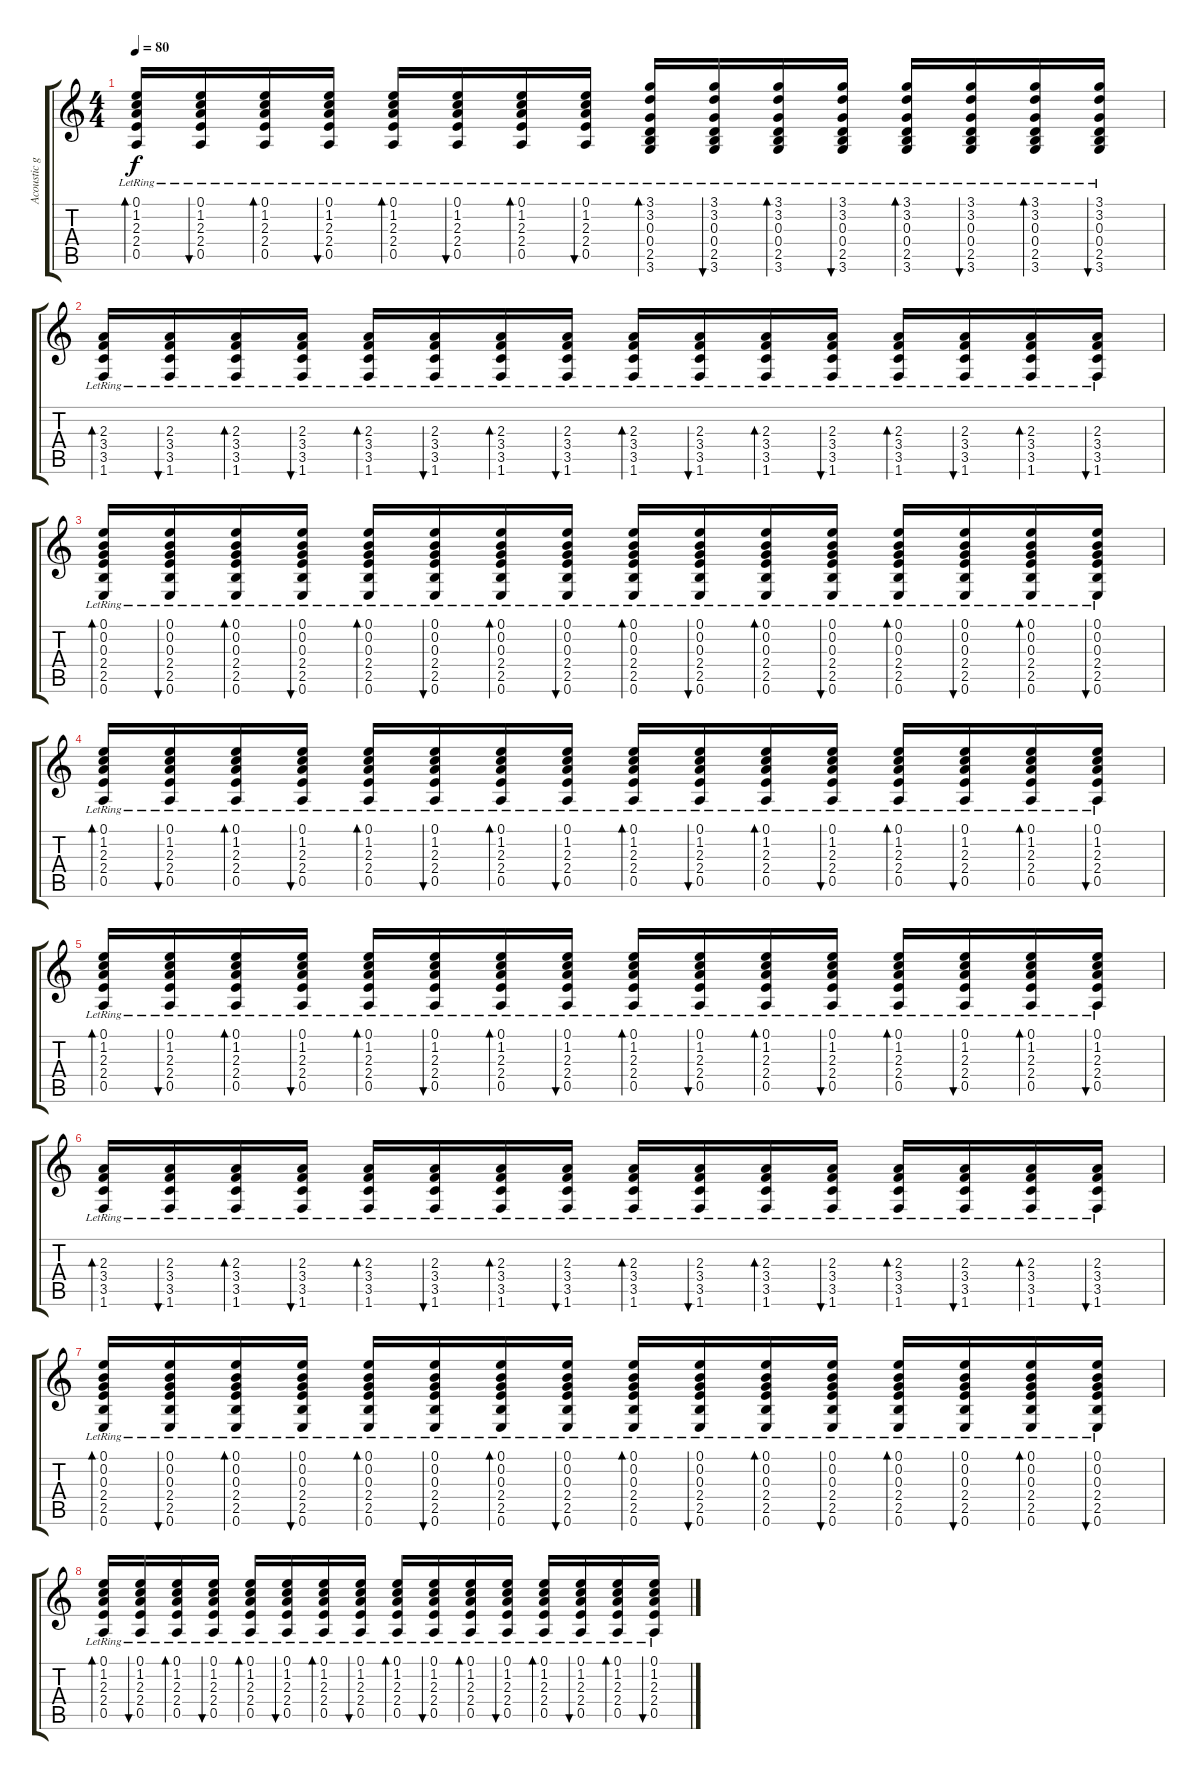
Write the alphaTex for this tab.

\track ("Acoustic guitar 2" "Acoustic g") {instrument acousticguitarsteel}
\staff {score tabs}
\tuning (E4 B3 G3 D3 A2 E2) {hide}
\ts (4 4)
\tempo 80
\clef g2
\ks c
(0.1{lr} 1.2{lr} 2.3{lr} 2.4{lr} 0.5{lr}).16{bd 60 dy f} (0.1{lr} 1.2{lr} 2.3{lr} 2.4{lr} 0.5{lr}).16{bu 60} (0.1{lr} 1.2{lr} 2.3{lr} 2.4{lr} 0.5{lr}).16{bd 60} (0.1{lr} 1.2{lr} 2.3{lr} 2.4{lr} 0.5{lr}).16{bu 60} (0.1{lr} 1.2{lr} 2.3{lr} 2.4{lr} 0.5{lr}).16{bd 60} (0.1{lr} 1.2{lr} 2.3{lr} 2.4{lr} 0.5{lr}).16{bu 60} (0.1{lr} 1.2{lr} 2.3{lr} 2.4{lr} 0.5{lr}).16{bd 60} (0.1{lr} 1.2{lr} 2.3{lr} 2.4{lr} 0.5{lr}).16{bu 60} (3.1{lr} 3.2{lr} 0.3{lr} 0.4{lr} 2.5{lr} 3.6{lr}).16{bd 60} (3.1{lr} 3.2{lr} 0.3{lr} 0.4{lr} 2.5{lr} 3.6{lr}).16{bu 60} (3.1{lr} 3.2{lr} 0.3{lr} 0.4{lr} 2.5{lr} 3.6{lr}).16{bd 60} (3.1{lr} 3.2{lr} 0.3{lr} 0.4{lr} 2.5{lr} 3.6{lr}).16{bu 60} (3.1{lr} 3.2{lr} 0.3{lr} 0.4{lr} 2.5{lr} 3.6{lr}).16{bd 60} (3.1{lr} 3.2{lr} 0.3{lr} 0.4{lr} 2.5{lr} 3.6{lr}).16{bu 60} (3.1{lr} 3.2{lr} 0.3{lr} 0.4{lr} 2.5{lr} 3.6{lr}).16{bd 60} (3.1{lr} 3.2{lr} 0.3{lr} 0.4{lr} 2.5{lr} 3.6{lr}).16{bu 60} |
(2.3{lr} 3.4{lr} 3.5{lr} 1.6{lr}).16{bd 60} (2.3{lr} 3.4{lr} 3.5{lr} 1.6{lr}).16{bu 60} (2.3{lr} 3.4{lr} 3.5{lr} 1.6{lr}).16{bd 60} (2.3{lr} 3.4{lr} 3.5{lr} 1.6{lr}).16{bu 60} (2.3{lr} 3.4{lr} 3.5{lr} 1.6{lr}).16{bd 60} (2.3{lr} 3.4{lr} 3.5{lr} 1.6{lr}).16{bu 60} (2.3{lr} 3.4{lr} 3.5{lr} 1.6{lr}).16{bd 60} (2.3{lr} 3.4{lr} 3.5{lr} 1.6{lr}).16{bu 60} (2.3{lr} 3.4{lr} 3.5{lr} 1.6{lr}).16{bd 60} (2.3{lr} 3.4{lr} 3.5{lr} 1.6{lr}).16{bu 60} (2.3{lr} 3.4{lr} 3.5{lr} 1.6{lr}).16{bd 60} (2.3{lr} 3.4{lr} 3.5{lr} 1.6{lr}).16{bu 60} (2.3{lr} 3.4{lr} 3.5{lr} 1.6{lr}).16{bd 60} (2.3{lr} 3.4{lr} 3.5{lr} 1.6{lr}).16{bu 60} (2.3{lr} 3.4{lr} 3.5{lr} 1.6{lr}).16{bd 60} (2.3{lr} 3.4{lr} 3.5{lr} 1.6{lr}).16{bu 60} |
(0.1{lr} 0.2{lr} 0.3{lr} 2.4{lr} 2.5{lr} 0.6{lr}).16{bd 60} (0.1{lr} 0.2{lr} 0.3{lr} 2.4{lr} 2.5{lr} 0.6{lr}).16{bu 60} (0.1{lr} 0.2{lr} 0.3{lr} 2.4{lr} 2.5{lr} 0.6{lr}).16{bd 60} (0.1{lr} 0.2{lr} 0.3{lr} 2.4{lr} 2.5{lr} 0.6{lr}).16{bu 60} (0.1{lr} 0.2{lr} 0.3{lr} 2.4{lr} 2.5{lr} 0.6{lr}).16{bd 60} (0.1{lr} 0.2{lr} 0.3{lr} 2.4{lr} 2.5{lr} 0.6{lr}).16{bu 60} (0.1{lr} 0.2{lr} 0.3{lr} 2.4{lr} 2.5{lr} 0.6{lr}).16{bd 60} (0.1{lr} 0.2{lr} 0.3{lr} 2.4{lr} 2.5{lr} 0.6{lr}).16{bu 60} (0.1{lr} 0.2{lr} 0.3{lr} 2.4{lr} 2.5{lr} 0.6{lr}).16{bd 60} (0.1{lr} 0.2{lr} 0.3{lr} 2.4{lr} 2.5{lr} 0.6{lr}).16{bu 60} (0.1{lr} 0.2{lr} 0.3{lr} 2.4{lr} 2.5{lr} 0.6{lr}).16{bd 60} (0.1{lr} 0.2{lr} 0.3{lr} 2.4{lr} 2.5{lr} 0.6{lr}).16{bu 60} (0.1{lr} 0.2{lr} 0.3{lr} 2.4{lr} 2.5{lr} 0.6{lr}).16{bd 60} (0.1{lr} 0.2{lr} 0.3{lr} 2.4{lr} 2.5{lr} 0.6{lr}).16{bu 60} (0.1{lr} 0.2{lr} 0.3{lr} 2.4{lr} 2.5{lr} 0.6{lr}).16{bd 60} (0.1{lr} 0.2{lr} 0.3{lr} 2.4{lr} 2.5{lr} 0.6{lr}).16{bu 60} |
(0.1{lr} 1.2{lr} 2.3{lr} 2.4{lr} 0.5{lr}).16{bd 60} (0.1{lr} 1.2{lr} 2.3{lr} 2.4{lr} 0.5{lr}).16{bu 60} (0.1{lr} 1.2{lr} 2.3{lr} 2.4{lr} 0.5{lr}).16{bd 60} (0.1{lr} 1.2{lr} 2.3{lr} 2.4{lr} 0.5{lr}).16{bu 60} (0.1{lr} 1.2{lr} 2.3{lr} 2.4{lr} 0.5{lr}).16{bd 60} (0.1{lr} 1.2{lr} 2.3{lr} 2.4{lr} 0.5{lr}).16{bu 60} (0.1{lr} 1.2{lr} 2.3{lr} 2.4{lr} 0.5{lr}).16{bd 60} (0.1{lr} 1.2{lr} 2.3{lr} 2.4{lr} 0.5{lr}).16{bu 60} (0.1{lr} 1.2{lr} 2.3{lr} 2.4{lr} 0.5{lr}).16{bd 60} (0.1{lr} 1.2{lr} 2.3{lr} 2.4{lr} 0.5{lr}).16{bu 60} (0.1{lr} 1.2{lr} 2.3{lr} 2.4{lr} 0.5{lr}).16{bd 60} (0.1{lr} 1.2{lr} 2.3{lr} 2.4{lr} 0.5{lr}).16{bu 60} (0.1{lr} 1.2{lr} 2.3{lr} 2.4{lr} 0.5{lr}).16{bd 60} (0.1{lr} 1.2{lr} 2.3{lr} 2.4{lr} 0.5{lr}).16{bu 60} (0.1{lr} 1.2{lr} 2.3{lr} 2.4{lr} 0.5{lr}).16{bd 60} (0.1{lr} 1.2{lr} 2.3{lr} 2.4{lr} 0.5{lr}).16{bu 60} |
(0.1{lr} 1.2{lr} 2.3{lr} 2.4{lr} 0.5{lr}).16{bd 60} (0.1{lr} 1.2{lr} 2.3{lr} 2.4{lr} 0.5{lr}).16{bu 60} (0.1{lr} 1.2{lr} 2.3{lr} 2.4{lr} 0.5{lr}).16{bd 60} (0.1{lr} 1.2{lr} 2.3{lr} 2.4{lr} 0.5{lr}).16{bu 60} (0.1{lr} 1.2{lr} 2.3{lr} 2.4{lr} 0.5{lr}).16{bd 60} (0.1{lr} 1.2{lr} 2.3{lr} 2.4{lr} 0.5{lr}).16{bu 60} (0.1{lr} 1.2{lr} 2.3{lr} 2.4{lr} 0.5{lr}).16{bd 60} (0.1{lr} 1.2{lr} 2.3{lr} 2.4{lr} 0.5{lr}).16{bu 60} (0.1{lr} 1.2{lr} 2.3{lr} 2.4{lr} 0.5{lr}).16{bd 60} (0.1{lr} 1.2{lr} 2.3{lr} 2.4{lr} 0.5{lr}).16{bu 60} (0.1{lr} 1.2{lr} 2.3{lr} 2.4{lr} 0.5{lr}).16{bd 60} (0.1{lr} 1.2{lr} 2.3{lr} 2.4{lr} 0.5{lr}).16{bu 60} (0.1{lr} 1.2{lr} 2.3{lr} 2.4{lr} 0.5{lr}).16{bd 60} (0.1{lr} 1.2{lr} 2.3{lr} 2.4{lr} 0.5{lr}).16{bu 60} (0.1{lr} 1.2{lr} 2.3{lr} 2.4{lr} 0.5{lr}).16{bd 60} (0.1{lr} 1.2{lr} 2.3{lr} 2.4{lr} 0.5{lr}).16{bu 60} |
(2.3{lr} 3.4{lr} 3.5{lr} 1.6{lr}).16{bd 60} (2.3{lr} 3.4{lr} 3.5{lr} 1.6{lr}).16{bu 60} (2.3{lr} 3.4{lr} 3.5{lr} 1.6{lr}).16{bd 60} (2.3{lr} 3.4{lr} 3.5{lr} 1.6{lr}).16{bu 60} (2.3{lr} 3.4{lr} 3.5{lr} 1.6{lr}).16{bd 60} (2.3{lr} 3.4{lr} 3.5{lr} 1.6{lr}).16{bu 60} (2.3{lr} 3.4{lr} 3.5{lr} 1.6{lr}).16{bd 60} (2.3{lr} 3.4{lr} 3.5{lr} 1.6{lr}).16{bu 60} (2.3{lr} 3.4{lr} 3.5{lr} 1.6{lr}).16{bd 60} (2.3{lr} 3.4{lr} 3.5{lr} 1.6{lr}).16{bu 60} (2.3{lr} 3.4{lr} 3.5{lr} 1.6{lr}).16{bd 60} (2.3{lr} 3.4{lr} 3.5{lr} 1.6{lr}).16{bu 60} (2.3{lr} 3.4{lr} 3.5{lr} 1.6{lr}).16{bd 60} (2.3{lr} 3.4{lr} 3.5{lr} 1.6{lr}).16{bu 60} (2.3{lr} 3.4{lr} 3.5{lr} 1.6{lr}).16{bd 60} (2.3{lr} 3.4{lr} 3.5{lr} 1.6{lr}).16{bu 60} |
(0.1{lr} 0.2{lr} 0.3{lr} 2.4{lr} 2.5{lr} 0.6{lr}).16{bd 60} (0.1{lr} 0.2{lr} 0.3{lr} 2.4{lr} 2.5{lr} 0.6{lr}).16{bu 60} (0.1{lr} 0.2{lr} 0.3{lr} 2.4{lr} 2.5{lr} 0.6{lr}).16{bd 60} (0.1{lr} 0.2{lr} 0.3{lr} 2.4{lr} 2.5{lr} 0.6{lr}).16{bu 60} (0.1{lr} 0.2{lr} 0.3{lr} 2.4{lr} 2.5{lr} 0.6{lr}).16{bd 60} (0.1{lr} 0.2{lr} 0.3{lr} 2.4{lr} 2.5{lr} 0.6{lr}).16{bu 60} (0.1{lr} 0.2{lr} 0.3{lr} 2.4{lr} 2.5{lr} 0.6{lr}).16{bd 60} (0.1{lr} 0.2{lr} 0.3{lr} 2.4{lr} 2.5{lr} 0.6{lr}).16{bu 60} (0.1{lr} 0.2{lr} 0.3{lr} 2.4{lr} 2.5{lr} 0.6{lr}).16{bd 60} (0.1{lr} 0.2{lr} 0.3{lr} 2.4{lr} 2.5{lr} 0.6{lr}).16{bu 60} (0.1{lr} 0.2{lr} 0.3{lr} 2.4{lr} 2.5{lr} 0.6{lr}).16{bd 60} (0.1{lr} 0.2{lr} 0.3{lr} 2.4{lr} 2.5{lr} 0.6{lr}).16{bu 60} (0.1{lr} 0.2{lr} 0.3{lr} 2.4{lr} 2.5{lr} 0.6{lr}).16{bd 60} (0.1{lr} 0.2{lr} 0.3{lr} 2.4{lr} 2.5{lr} 0.6{lr}).16{bu 60} (0.1{lr} 0.2{lr} 0.3{lr} 2.4{lr} 2.5{lr} 0.6{lr}).16{bd 60} (0.1{lr} 0.2{lr} 0.3{lr} 2.4{lr} 2.5{lr} 0.6{lr}).16{bu 60} |
(0.1{lr} 1.2{lr} 2.3{lr} 2.4{lr} 0.5{lr}).16{bd 60} (0.1{lr} 1.2{lr} 2.3{lr} 2.4{lr} 0.5{lr}).16{bu 60} (0.1{lr} 1.2{lr} 2.3{lr} 2.4{lr} 0.5{lr}).16{bd 60} (0.1{lr} 1.2{lr} 2.3{lr} 2.4{lr} 0.5{lr}).16{bu 60} (0.1{lr} 1.2{lr} 2.3{lr} 2.4{lr} 0.5{lr}).16{bd 60} (0.1{lr} 1.2{lr} 2.3{lr} 2.4{lr} 0.5{lr}).16{bu 60} (0.1{lr} 1.2{lr} 2.3{lr} 2.4{lr} 0.5{lr}).16{bd 60} (0.1{lr} 1.2{lr} 2.3{lr} 2.4{lr} 0.5{lr}).16{bu 60} (0.1{lr} 1.2{lr} 2.3{lr} 2.4{lr} 0.5{lr}).16{bd 60} (0.1{lr} 1.2{lr} 2.3{lr} 2.4{lr} 0.5{lr}).16{bu 60} (0.1{lr} 1.2{lr} 2.3{lr} 2.4{lr} 0.5{lr}).16{bd 60} (0.1{lr} 1.2{lr} 2.3{lr} 2.4{lr} 0.5{lr}).16{bu 60} (0.1{lr} 1.2{lr} 2.3{lr} 2.4{lr} 0.5{lr}).16{bd 60} (0.1{lr} 1.2{lr} 2.3{lr} 2.4{lr} 0.5{lr}).16{bu 60} (0.1{lr} 1.2{lr} 2.3{lr} 2.4{lr} 0.5{lr}).16{bd 60} (0.1{lr} 1.2{lr} 2.3{lr} 2.4{lr} 0.5{lr}).16{bu 60}
